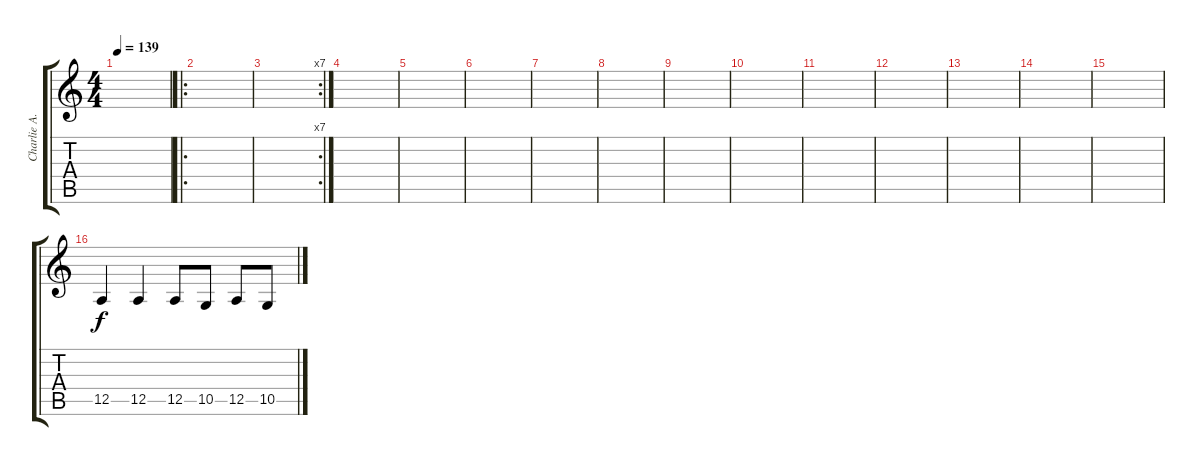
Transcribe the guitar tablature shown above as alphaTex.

\track ("Charlie A. Clouser - Teclado/Guitarra" "Charlie A.") {instrument lead2sawtooth}
\staff {score tabs}
\tuning (E4 B3 G3 D3 A2 E2) {hide}
\ts (4 4)
\tempo 139
\clef g2
\ks c
|
\ro
|
\rc 7
|
|
|
|
|
|
|
|
|
|
|
|
|
12.5.4 12.5.4 12.5.8 10.5.8 12.5.8 10.5.8
